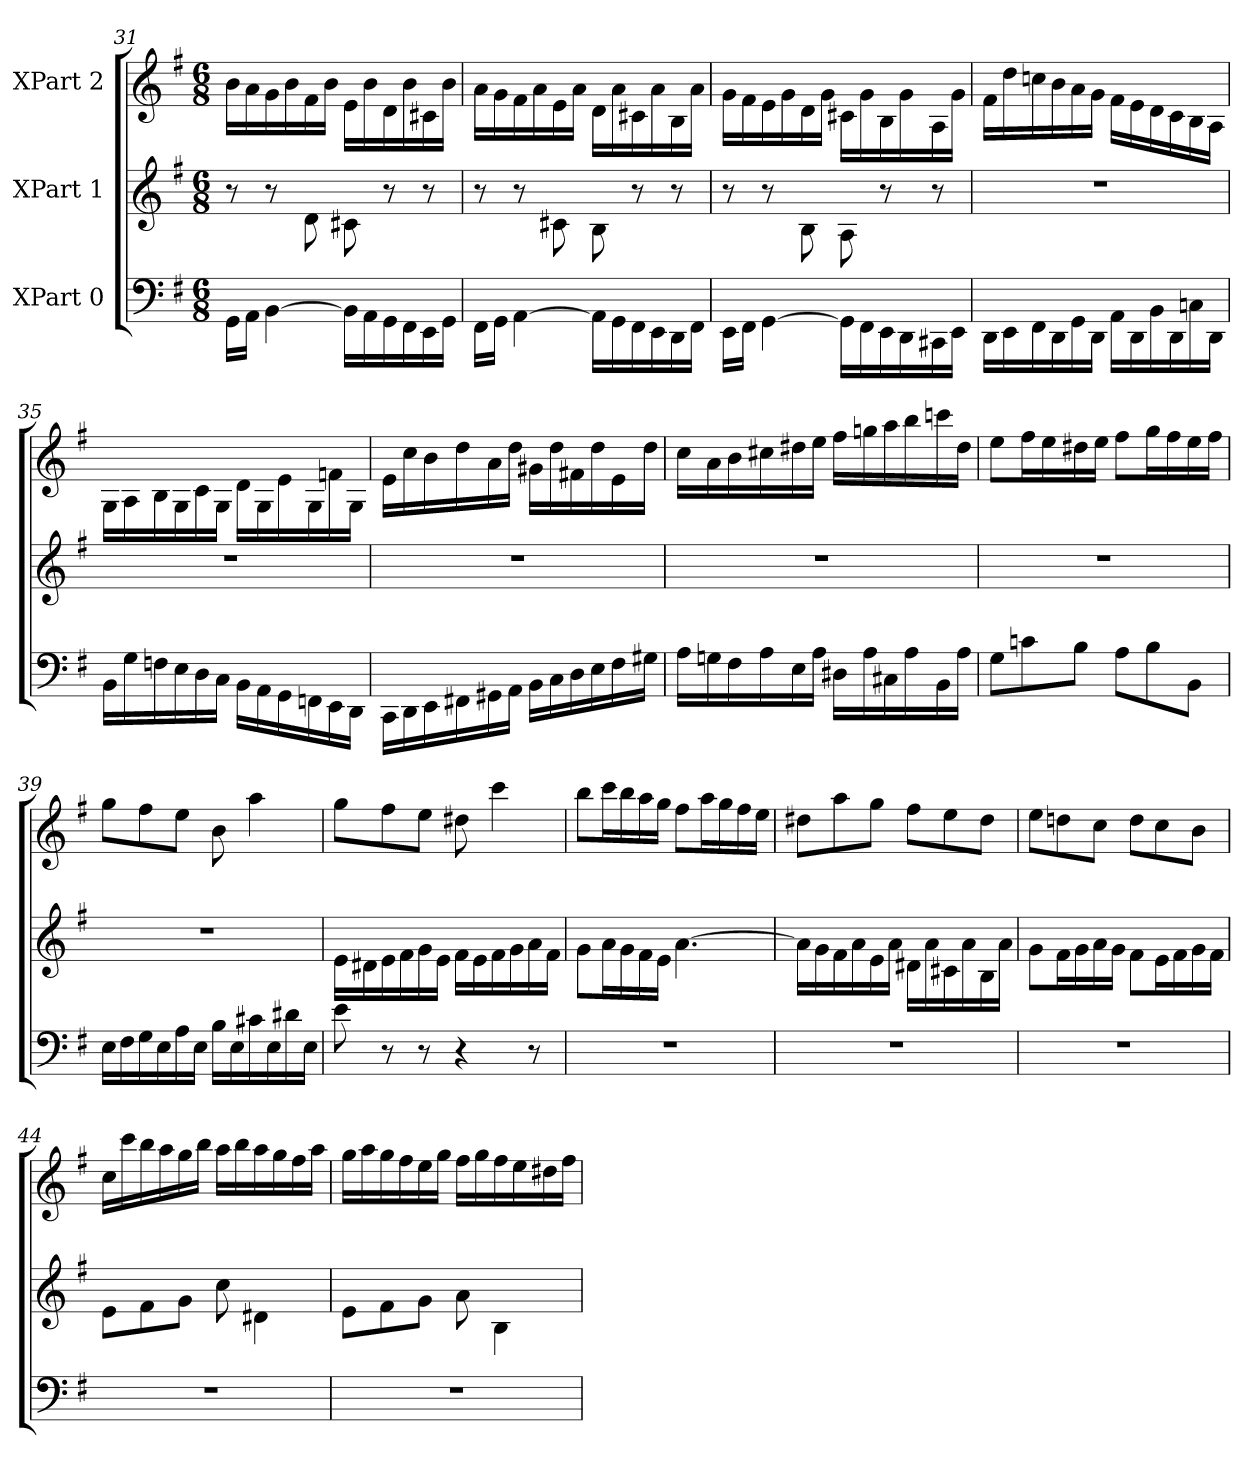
**kern	**kern	**kern
*part3	*part2	*part1
*staff3	*staff2	*staff1
*I"XPart 0	*I"XPart 1	*I"XPart 2
*clefF4	*clefG2	*clefG2
*k[f#]	*k[f#]	*k[f#]
*M6/8	*M6/8	*M6/8
=31	=31	=31
16GG\L	8r	16b\L
16AA\J	.	16a\
[4BB\	8r	16g\
.	.	16b\
.	8d\	16f#\
.	.	16b\J
16BB\L]	8c#X\	16e\L
16AA\	.	16b\
16GG\	8r	16d\
16FF#\	.	16b\
16EE\	8r	16c#X\
16GG\J	.	16b\J
=32	=32	=32
16FF#\L	8r	16a\L
16GG\J	.	16g\
[4AA\	8r	16f#\
.	.	16a\
.	8c#X\	16e\
.	.	16a\J
16AA\L]	8B\	16d\L
16GG\	.	16a\
16FF#\	8r	16c#X\
16EE\	.	16a\
16DD\	8r	16B\
16FF#\J	.	16a\J
=33	=33	=33
16EE\L	8r	16g\L
16FF#\J	.	16f#\
[4GG\	8r	16e\
.	.	16g\
.	8B\	16d\
.	.	16g\J
16GG\L]	8A\	16c#X\L
16FF#\	.	16g\
16EE\	8r	16B\
16DD\	.	16g\
16CC#X\	8r	16A\
16EE\J	.	16g\J
=34	=34	=34
16DD\L	2.r	16f#\L
16EE\	.	16dd\
16FF#\	.	16ccn\
16DD\	.	16b\
16GG\	.	16a\
16DD\J	.	16g\J
16AA\L	.	16f#\L
16DD\	.	16e\
16BB\	.	16d\
16DD\	.	16c\
16Cn\	.	16B\
16DD\J	.	16A\J
=35	=35	=35
16BB\L	2.r	16G\L
16G\	.	16A\
16Fn\	.	16B\
16E\	.	16G\
16D\	.	16c\
16C\J	.	16G\J
16BB\L	.	16d\L
16AA\	.	16G\
16GG\	.	16e\
16FFn\	.	16G\
16EE\	.	16fn\
16DD\J	.	16G\J
=36	=36	=36
16CC\L	2.r	16e\L
16DD\	.	16cc\
16EE\	.	16b\
16FF#X\	.	16dd\
16GG#X\	.	16a\
16AA\J	.	16dd\J
16BB\L	.	16g#X\L
16C\	.	16dd\
16D\	.	16f#X\
16E\	.	16dd\
16F#\	.	16e\
16G#\J	.	16dd\J
=37	=37	=37
16A\L	2.r	16cc\L
16Gn\	.	16a\
16F#\	.	16b\
16A\	.	16cc#X\
16E\	.	16dd#X\
16A\J	.	16ee\J
16D#X\L	.	16ff#\L
16A\	.	16ggn\
16C#X\	.	16aa\
16A\	.	16bb\
16BB\	.	16cccn\
16A\J	.	16dd#\J
=38	=38	=38
8G\L	2.r	8ee\L
8cn\	.	16ff#\
.	.	16ee\
8B\J	.	16dd#X\
.	.	16ee\J
8A\L	.	8ff#\L
8B\	.	16gg\
.	.	16ff#\
8BB\J	.	16ee\
.	.	16ff#\J
=39	=39	=39
16E\L	2.r	8gg\L
16F#\	.	.
16G\	.	8ff#\
16E\	.	.
16A\	.	8ee\J
16E\J	.	.
16B\L	.	8b\
16E\	.	.
16c#X\	.	4aa\
16E\	.	.
16d#X\	.	.
16E\J	.	.
=40	=40	=40
8e\	16e\L	8gg\L
.	16d#X\	.
8r	16e\	8ff#\
.	16f#\	.
8r	16g\	8ee\J
.	16e\J	.
4r	16f#\L	8dd#X\
.	16e\	.
.	16f#\	4ccc\
.	16g\	.
8r	16a\	.
.	16f#\J	.
=41	=41	=41
2.r	8g\L	8bb\L
.	16a\	16ccc\
.	16g\	16bb\
.	16f#\	16aa\
.	16e\J	16gg\J
.	[4.a\	8ff#\L
.	.	16aa\
.	.	16gg\
.	.	16ff#\
.	.	16ee\J
=42	=42	=42
2.r	16a\L]	8dd#X\L
.	16g\	.
.	16f#\	8aa\
.	16a\	.
.	16e\	8gg\J
.	16a\J	.
.	16d#X\L	8ff#\L
.	16a\	.
.	16c#X\	8ee\
.	16a\	.
.	16B\	8dd#\J
.	16a\J	.
=43	=43	=43
2.r	8g\L	8ee\L
.	16f#\	8ddn\
.	16g\	.
.	16a\	8cc\J
.	16g\J	.
.	8f#\L	8dd\L
.	16e\	8cc\
.	16f#\	.
.	16g\	8b\J
.	16f#\J	.
=44	=44	=44
2.r	8e\L	16cc\L
.	.	16ccc\
.	8f#\	16bb\
.	.	16aa\
.	8g\J	16gg\
.	.	16bb\J
.	8cc\	16aa\L
.	.	16bb\
.	4d#X\	16aa\
.	.	16gg\
.	.	16ff#\
.	.	16aa\J
=45	=45	=45
2.r	8e\L	16gg\L
.	.	16aa\
.	8f#\	16gg\
.	.	16ff#\
.	8g\J	16ee\
.	.	16gg\J
.	8a\	16ff#\L
.	.	16gg\
.	4B\	16ff#\
.	.	16ee\
.	.	16dd#X\
.	.	16ff#\J
=	=	=
*-	*-	*-
